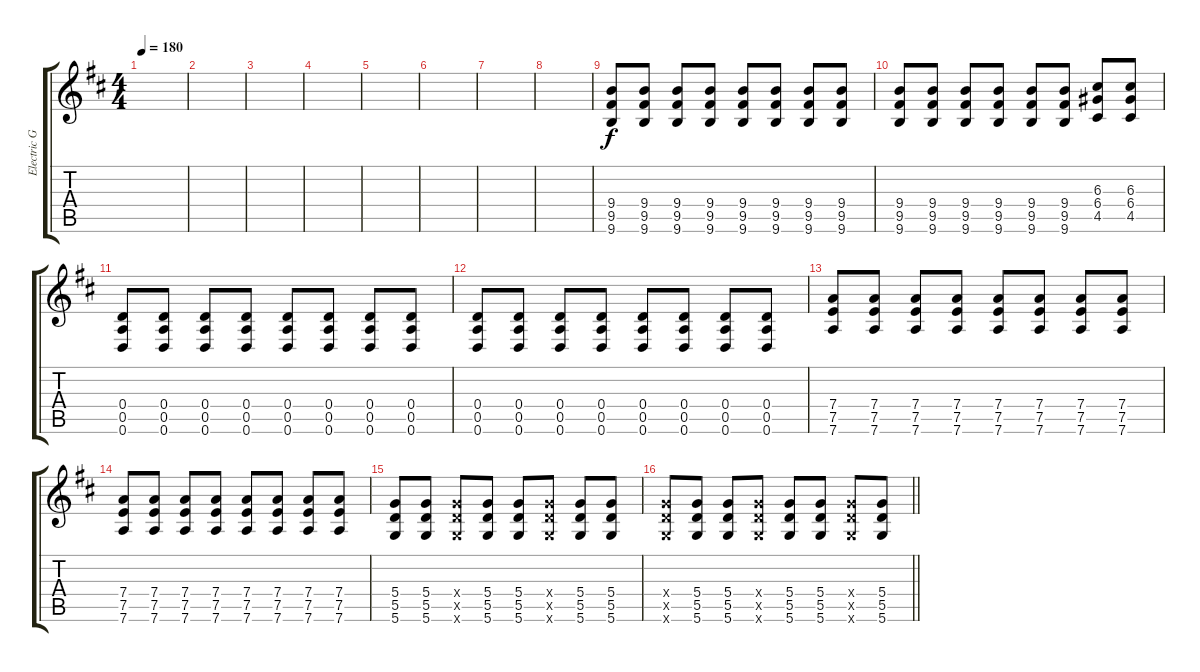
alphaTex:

\track ("Electric Guitar 2" "Electric G") {instrument overdrivenguitar}
\staff {score tabs}
\tuning (E4 B3 G3 D3 A2 D2) {hide}
\ts (4 4)
\tempo 180
\clef g2
\ks d
|
|
|
|
|
|
|
|
(9.4 9.5 9.6).8 (9.4 9.5 9.6).8 (9.4 9.5 9.6).8 (9.4 9.5 9.6).8 (9.4 9.5 9.6).8 (9.4 9.5 9.6).8 (9.4 9.5 9.6).8 (9.4 9.5 9.6).8 |
(9.4 9.5 9.6).8 (9.4 9.5 9.6).8 (9.4 9.5 9.6).8 (9.4 9.5 9.6).8 (9.4 9.5 9.6).8 (9.4 9.5 9.6).8 (6.3 6.4 4.5).8 (6.3 6.4 4.5).8 |
(0.4 0.5 0.6).8 (0.4 0.5 0.6).8 (0.4 0.5 0.6).8 (0.4 0.5 0.6).8 (0.4 0.5 0.6).8 (0.4 0.5 0.6).8 (0.4 0.5 0.6).8 (0.4 0.5 0.6).8 |
(0.4 0.5 0.6).8 (0.4 0.5 0.6).8 (0.4 0.5 0.6).8 (0.4 0.5 0.6).8 (0.4 0.5 0.6).8 (0.4 0.5 0.6).8 (0.4 0.5 0.6).8 (0.4 0.5 0.6).8 |
(7.4 7.5 7.6).8 (7.4 7.5 7.6).8 (7.4 7.5 7.6).8 (7.4 7.5 7.6).8 (7.4 7.5 7.6).8 (7.4 7.5 7.6).8 (7.4 7.5 7.6).8 (7.4 7.5 7.6).8 |
(7.4 7.5 7.6).8 (7.4 7.5 7.6).8 (7.4 7.5 7.6).8 (7.4 7.5 7.6).8 (7.4 7.5 7.6).8 (7.4 7.5 7.6).8 (7.4 7.5 7.6).8 (7.4 7.5 7.6).8 |
(5.4 5.5 5.6).8 (5.4 5.5 5.6).8 (5.4{x} 5.5{x} 5.6{x}).8 (5.4 5.5 5.6).8 (5.4 5.5 5.6).8 (5.4{x} 5.5{x} 5.6{x}).8 (5.4 5.5 5.6).8 (5.4 5.5 5.6).8 |
\barLineRight lightlight
(5.4{x} 5.5{x} 5.6{x}).8 (5.4 5.5 5.6).8 (5.4 5.5 5.6).8 (5.4{x} 5.5{x} 5.6{x}).8 (5.4 5.5 5.6).8 (5.4 5.5 5.6).8 (5.4{x} 5.5{x} 5.6{x}).8 (5.4 5.5 5.6).8
